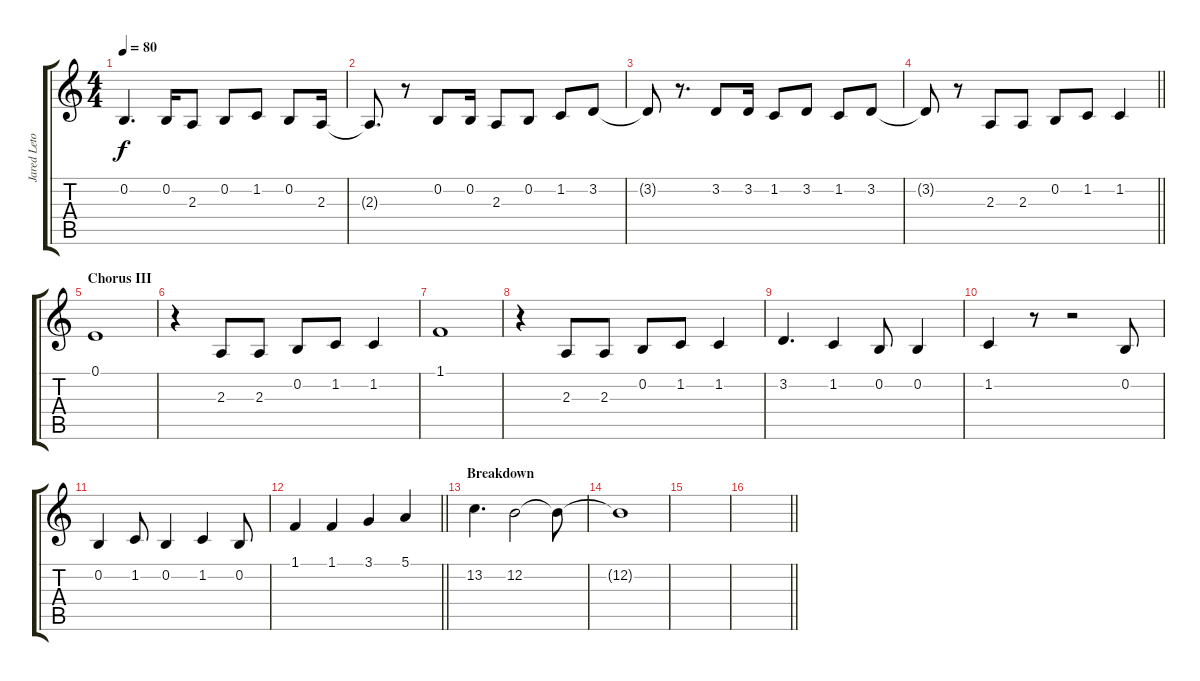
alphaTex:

\track ("Jared Leto (Vocals)" "Jared Leto") {instrument clarinet}
\staff {score tabs}
\tuning (E4 B3 G3 D3 A2 E2) {hide}
\ts (4 4)
\tempo 80
\clef g2
\ks c
0.2.4{d dy f} 0.2.16 2.3.8 0.2.8 1.2.8 0.2.8 2.3.16 |
2.3{t}.8{d} r.8 0.2.8 0.2.16 2.3.8 0.2.8 1.2.8 3.2.8 |
3.2{t}.8 r.8{d} 3.2.8 3.2.16 1.2.8 3.2.8 1.2.8 3.2.8 |
\barLineRight lightlight
3.2{t}.8 r.8 2.3.8 2.3.8 0.2.8 1.2.8 1.2.4 |
\section ("" "Chorus III")
0.1.1 |
r.4 2.3.8 2.3.8 0.2.8 1.2.8 1.2.4 |
1.1.1 |
r.4 2.3.8 2.3.8 0.2.8 1.2.8 1.2.4 |
3.2.4{d} 1.2.4 0.2.8 0.2.4 |
1.2.4 r.8 r.2 0.2.8 |
0.2.4 1.2.8 0.2.4 1.2.4 0.2.8 |
\barLineRight lightlight
1.1.4 1.1.4 3.1.4 5.1.4 |
\section ("" "Breakdown")
13.2.4{d} 12.2.2 12.2{t}.8 |
12.2{t}.1 |
|
\barLineRight lightlight
